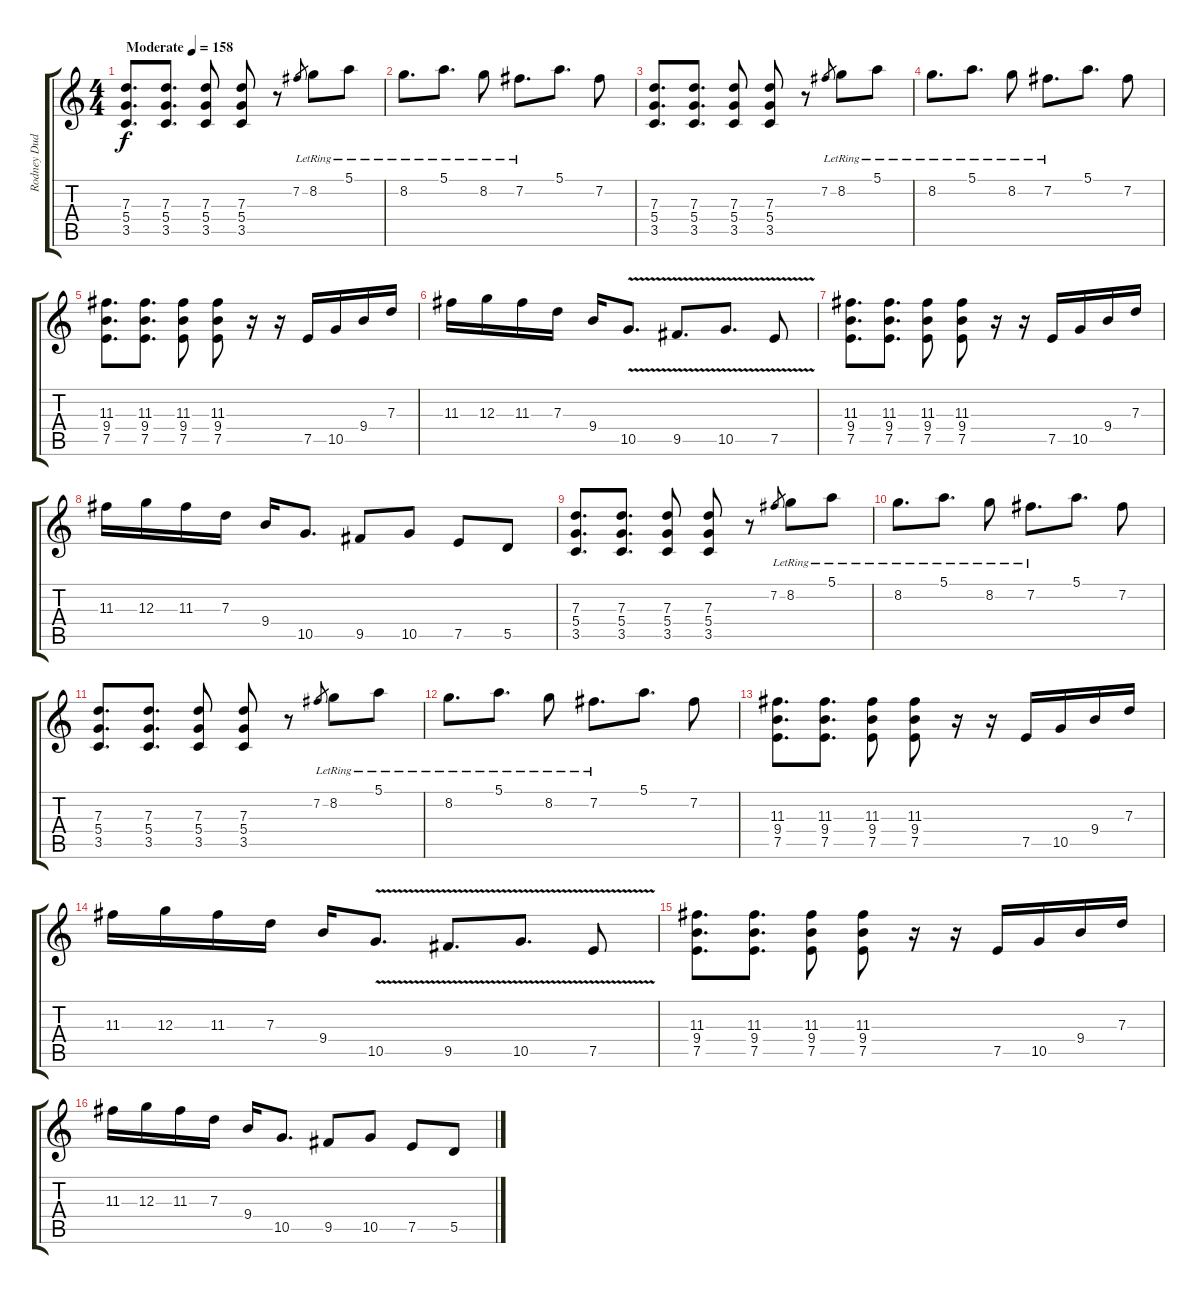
\track ("Rodney Dudum" "Rodney Dud") {instrument distortionguitar}
\staff {score tabs}
\tuning (E4 B3 G3 D3 A2 D2) {hide}
\ts (4 4)
\tempo (158 "Moderate")
\clef g2
\ks c
(7.3 5.4 3.5).8{d dy f instrument distortionguitar} (7.3 5.4 3.5).8{d} (7.3 5.4 3.5).8 (7.3 5.4 3.5).8 r.8 7.2.8{gr} 8.2{lr}.8 5.1{lr}.8 |
8.2{lr}.8{d} 5.1{lr}.8{d} 8.2{lr}.8 7.2{lr}.8{d} 5.1.8{d} 7.2.8 |
(7.3 5.4 3.5).8{d} (7.3 5.4 3.5).8{d} (7.3 5.4 3.5).8 (7.3 5.4 3.5).8 r.8 7.2.8{gr} 8.2{lr}.8 5.1{lr}.8 |
8.2{lr}.8{d} 5.1{lr}.8{d} 8.2{lr}.8 7.2{lr}.8{d} 5.1.8{d} 7.2.8 |
(11.3 9.4 7.5).8{d} (11.3 9.4 7.5).8{d} (11.3 9.4 7.5).8 (11.3 9.4 7.5).8 r.16 r.16 7.5.16 10.5.16 9.4.16 7.3.16 |
11.3.16 12.3.16 11.3.16 7.3.16 9.4.16 10.5{v}.8{d} 9.5{v}.8{d} 10.5{v}.8{d} 7.5{v}.8 |
(11.3 9.4 7.5).8{d} (11.3 9.4 7.5).8{d} (11.3 9.4 7.5).8 (11.3 9.4 7.5).8 r.16 r.16 7.5.16 10.5.16 9.4.16 7.3.16 |
11.3.16 12.3.16 11.3.16 7.3.16 9.4.16 10.5.8{d} 9.5.8 10.5.8 7.5.8 5.5.8 |
(7.3 5.4 3.5).8{d} (7.3 5.4 3.5).8{d} (7.3 5.4 3.5).8 (7.3 5.4 3.5).8 r.8 7.2.8{gr} 8.2{lr}.8 5.1{lr}.8 |
8.2{lr}.8{d} 5.1{lr}.8{d} 8.2{lr}.8 7.2{lr}.8{d} 5.1.8{d} 7.2.8 |
(7.3 5.4 3.5).8{d} (7.3 5.4 3.5).8{d} (7.3 5.4 3.5).8 (7.3 5.4 3.5).8 r.8 7.2.8{gr} 8.2{lr}.8 5.1{lr}.8 |
8.2{lr}.8{d} 5.1{lr}.8{d} 8.2{lr}.8 7.2{lr}.8{d} 5.1.8{d} 7.2.8 |
(11.3 9.4 7.5).8{d} (11.3 9.4 7.5).8{d} (11.3 9.4 7.5).8 (11.3 9.4 7.5).8 r.16 r.16 7.5.16 10.5.16 9.4.16 7.3.16 |
11.3.16 12.3.16 11.3.16 7.3.16 9.4.16 10.5{v}.8{d} 9.5{v}.8{d} 10.5{v}.8{d} 7.5{v}.8 |
(11.3 9.4 7.5).8{d} (11.3 9.4 7.5).8{d} (11.3 9.4 7.5).8 (11.3 9.4 7.5).8 r.16 r.16 7.5.16 10.5.16 9.4.16 7.3.16 |
11.3.16 12.3.16 11.3.16 7.3.16 9.4.16 10.5.8{d} 9.5.8 10.5.8 7.5.8 5.5.8
